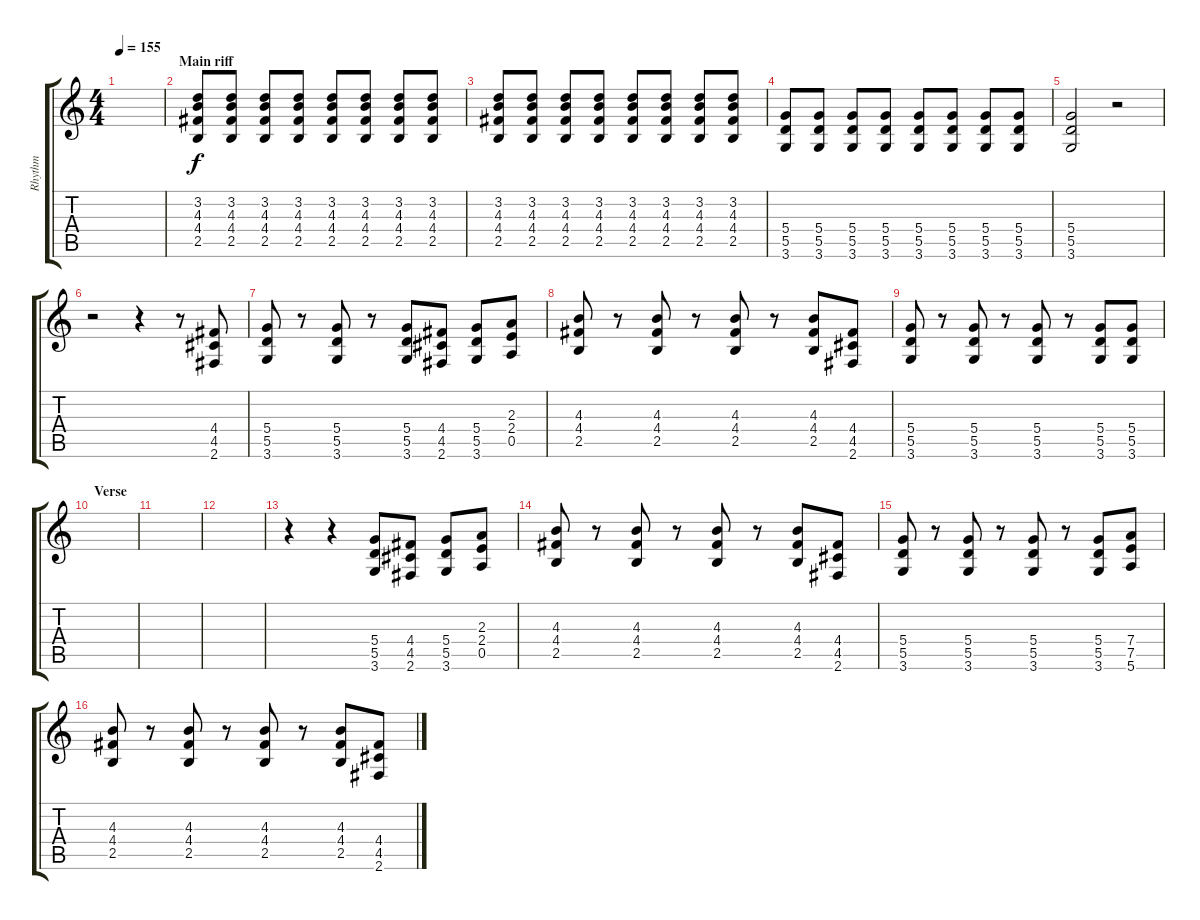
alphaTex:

\track ("Rhythm" "Rhythm") {instrument overdrivenguitar}
\staff {score tabs}
\tuning (E4 B3 G3 D3 A2 E2) {hide}
\ts (4 4)
\tempo 155
\clef g2
\ks c
|
\section ("" "Main riff")
(3.2 4.3 4.4 2.5).8 (3.2 4.3 4.4 2.5).8 (3.2 4.3 4.4 2.5).8 (3.2 4.3 4.4 2.5).8 (3.2 4.3 4.4 2.5).8 (3.2 4.3 4.4 2.5).8 (3.2 4.3 4.4 2.5).8 (3.2 4.3 4.4 2.5).8 |
(3.2 4.3 4.4 2.5).8 (3.2 4.3 4.4 2.5).8 (3.2 4.3 4.4 2.5).8 (3.2 4.3 4.4 2.5).8 (3.2 4.3 4.4 2.5).8 (3.2 4.3 4.4 2.5).8 (3.2 4.3 4.4 2.5).8 (3.2 4.3 4.4 2.5).8 |
(5.4 5.5 3.6).8 (5.4 5.5 3.6).8 (5.4 5.5 3.6).8 (5.4 5.5 3.6).8 (5.4 5.5 3.6).8 (5.4 5.5 3.6).8 (5.4 5.5 3.6).8 (5.4 5.5 3.6).8 |
(5.4 5.5 3.6).2 r.2 |
r.2 r.4 r.8 (4.4 4.5 2.6).8 |
(5.4 5.5 3.6).8 r.8 (5.4 5.5 3.6).8 r.8 (5.4 5.5 3.6).8 (4.4 4.5 2.6).8 (5.4 5.5 3.6).8 (2.3 2.4 0.5).8 |
(4.3 4.4 2.5).8 r.8 (4.3 4.4 2.5).8 r.8 (4.3 4.4 2.5).8 r.8 (4.3 4.4 2.5).8 (4.4 4.5 2.6).8 |
(5.4 5.5 3.6).8 r.8 (5.4 5.5 3.6).8 r.8 (5.4 5.5 3.6).8 r.8 (5.4 5.5 3.6).8 (5.4 5.5 3.6).8 |
\section ("" "Verse")
|
|
|
r.4 r.4 (5.4 5.5 3.6).8 (4.4 4.5 2.6).8 (5.4 5.5 3.6).8 (2.3 2.4 0.5).8 |
(4.3 4.4 2.5).8 r.8 (4.3 4.4 2.5).8 r.8 (4.3 4.4 2.5).8 r.8 (4.3 4.4 2.5).8 (4.4 4.5 2.6).8 |
(5.4 5.5 3.6).8 r.8 (5.4 5.5 3.6).8 r.8 (5.4 5.5 3.6).8 r.8 (5.4 5.5 3.6).8 (7.4 7.5 5.6).8 |
(4.3 4.4 2.5).8 r.8 (4.3 4.4 2.5).8 r.8 (4.3 4.4 2.5).8 r.8 (4.3 4.4 2.5).8 (4.4 4.5 2.6).8
